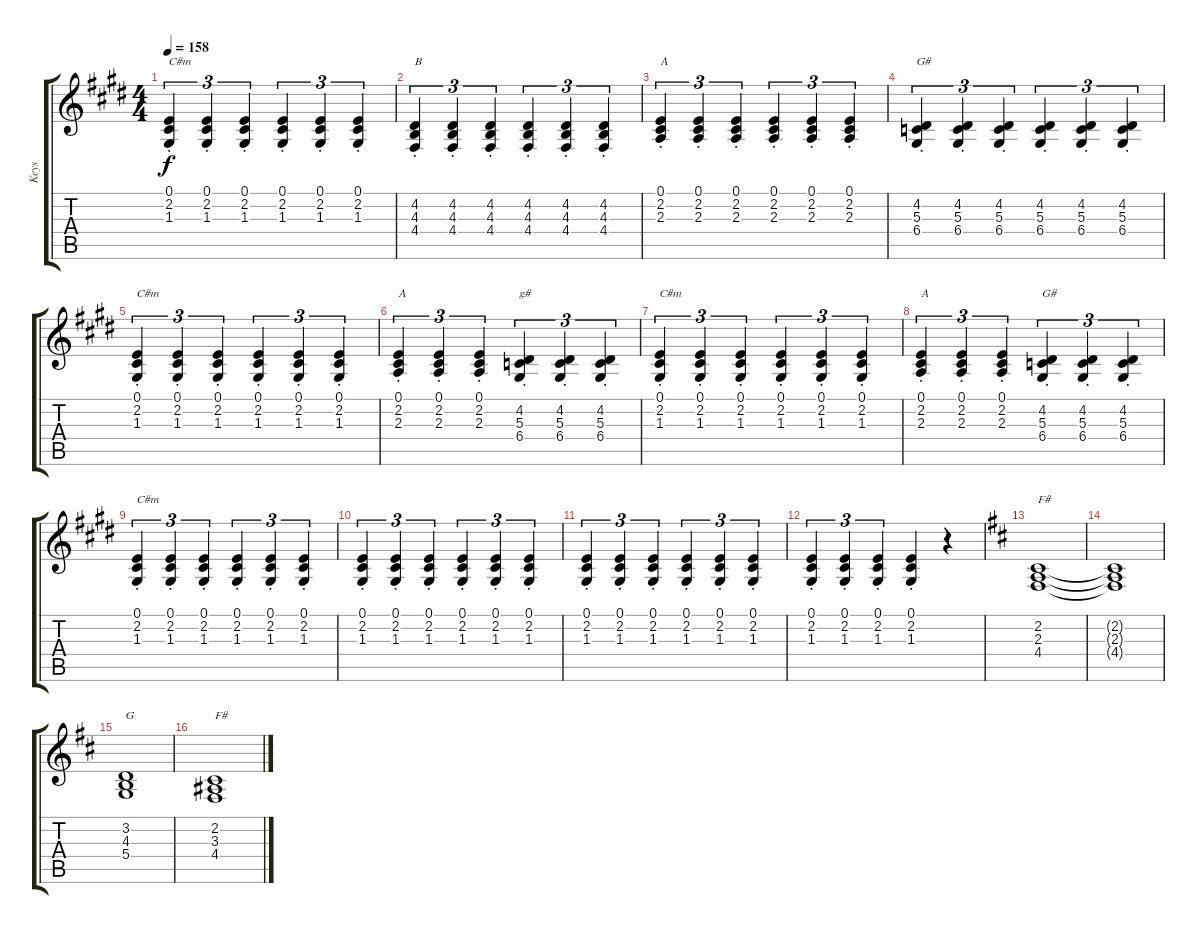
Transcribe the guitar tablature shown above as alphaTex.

\track ("Keys" "Keys") {instrument stringensemble1}
\staff {score tabs}
\tuning (E4 B3 G3 D3 A2 E2) {hide}
\ts (4 4)
\tempo 158
\clef g2
\ks e
(0.1{st} 2.2{st} 1.3{st}).4{tu (3 2) txt "C#m" dy f} (0.1{st} 2.2{st} 1.3{st}).4{tu (3 2)} (0.1{st} 2.2{st} 1.3{st}).4{tu (3 2)} (0.1{st} 2.2{st} 1.3{st}).4{tu (3 2)} (0.1{st} 2.2{st} 1.3{st}).4{tu (3 2)} (0.1{st} 2.2{st} 1.3{st}).4{tu (3 2)} |
(4.2{st} 4.3{st} 4.4{st}).4{tu (3 2) txt "B"} (4.2{st} 4.3{st} 4.4{st}).4{tu (3 2)} (4.2{st} 4.3{st} 4.4{st}).4{tu (3 2)} (4.2{st} 4.3{st} 4.4{st}).4{tu (3 2)} (4.2{st} 4.3{st} 4.4{st}).4{tu (3 2)} (4.2{st} 4.3{st} 4.4{st}).4{tu (3 2)} |
(0.1{st} 2.2{st} 2.3{st}).4{tu (3 2) txt "A"} (0.1{st} 2.2{st} 2.3{st}).4{tu (3 2)} (0.1{st} 2.2{st} 2.3{st}).4{tu (3 2)} (0.1{st} 2.2{st} 2.3{st}).4{tu (3 2)} (0.1{st} 2.2{st} 2.3{st}).4{tu (3 2)} (0.1{st} 2.2{st} 2.3{st}).4{tu (3 2)} |
(4.2{st} 5.3{st} 6.4{st}).4{tu (3 2) txt "G#"} (4.2{st} 5.3{st} 6.4{st}).4{tu (3 2)} (4.2{st} 5.3{st} 6.4{st}).4{tu (3 2)} (4.2{st} 5.3{st} 6.4{st}).4{tu (3 2)} (4.2{st} 5.3{st} 6.4{st}).4{tu (3 2)} (4.2{st} 5.3{st} 6.4{st}).4{tu (3 2)} |
(0.1{st} 2.2{st} 1.3{st}).4{tu (3 2) txt "C#m"} (0.1{st} 2.2{st} 1.3{st}).4{tu (3 2)} (0.1{st} 2.2{st} 1.3{st}).4{tu (3 2)} (0.1{st} 2.2{st} 1.3{st}).4{tu (3 2)} (0.1{st} 2.2{st} 1.3{st}).4{tu (3 2)} (0.1{st} 2.2{st} 1.3{st}).4{tu (3 2)} |
(0.1{st} 2.2{st} 2.3{st}).4{tu (3 2) txt "A"} (0.1{st} 2.2{st} 2.3{st}).4{tu (3 2)} (0.1{st} 2.2{st} 2.3{st}).4{tu (3 2)} (4.2{st} 5.3{st} 6.4{st}).4{tu (3 2) txt "g#"} (4.2{st} 5.3{st} 6.4{st}).4{tu (3 2)} (4.2{st} 5.3{st} 6.4{st}).4{tu (3 2)} |
(0.1{st} 2.2{st} 1.3{st}).4{tu (3 2) txt "C#m"} (0.1{st} 2.2{st} 1.3{st}).4{tu (3 2)} (0.1{st} 2.2{st} 1.3{st}).4{tu (3 2)} (0.1{st} 2.2{st} 1.3{st}).4{tu (3 2)} (0.1{st} 2.2{st} 1.3{st}).4{tu (3 2)} (0.1{st} 2.2{st} 1.3{st}).4{tu (3 2)} |
(0.1{st} 2.2{st} 2.3{st}).4{tu (3 2) txt "A"} (0.1{st} 2.2{st} 2.3{st}).4{tu (3 2)} (0.1{st} 2.2{st} 2.3{st}).4{tu (3 2)} (4.2{st} 5.3{st} 6.4{st}).4{tu (3 2) txt "G#"} (4.2{st} 5.3{st} 6.4{st}).4{tu (3 2)} (4.2{st} 5.3{st} 6.4{st}).4{tu (3 2)} |
(0.1{st} 2.2 1.3{st}).4{tu (3 2) txt "C#m"} (0.1{st} 2.2{st} 1.3{st}).4{tu (3 2)} (0.1{st} 2.2{st} 1.3{st}).4{tu (3 2)} (0.1{st} 2.2{st} 1.3{st}).4{tu (3 2)} (0.1{st} 2.2{st} 1.3{st}).4{tu (3 2)} (0.1{st} 2.2{st} 1.3{st}).4{tu (3 2)} |
(0.1{st} 2.2{st} 1.3{st}).4{tu (3 2)} (0.1{st} 2.2{st} 1.3{st}).4{tu (3 2)} (0.1{st} 2.2{st} 1.3{st}).4{tu (3 2)} (0.1{st} 2.2{st} 1.3{st}).4{tu (3 2)} (0.1{st} 2.2{st} 1.3{st}).4{tu (3 2)} (0.1{st} 2.2{st} 1.3{st}).4{tu (3 2)} |
(0.1{st} 2.2{st} 1.3{st}).4{tu (3 2)} (0.1{st} 2.2{st} 1.3{st}).4{tu (3 2)} (0.1{st} 2.2{st} 1.3{st}).4{tu (3 2)} (0.1{st} 2.2{st} 1.3{st}).4{tu (3 2)} (0.1{st} 2.2{st} 1.3{st}).4{tu (3 2)} (0.1{st} 2.2{st} 1.3{st}).4{tu (3 2)} |
(0.1{st} 2.2{st} 1.3{st}).4{tu (3 2)} (0.1{st} 2.2{st} 1.3{st}).4{tu (3 2)} (0.1{st} 2.2{st} 1.3{st}).4{tu (3 2)} (0.1{st} 2.2{st} 1.3{st}).4 r.4 |
\ks d
(2.2 2.3 4.4).1{txt "F#"} |
(2.2{t} 2.3{t} 4.4{t}).1 |
(3.2 4.3 5.4).1{txt "G"} |
(2.2 3.3 4.4).1{txt "F#"}
